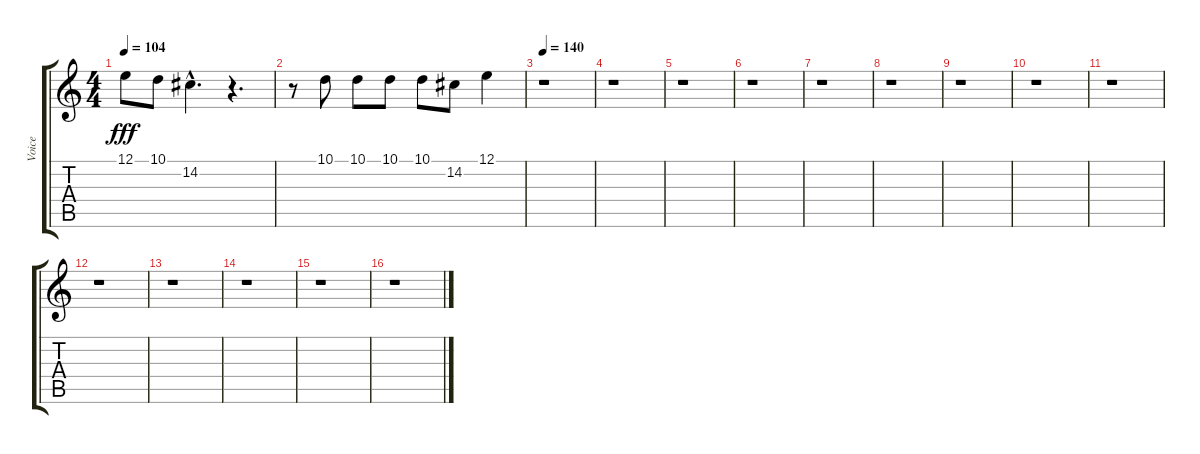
\track ("Voice" "Voice") {instrument shakuhachi}
\staff {score tabs}
\tuning (E4 B3 G3 D3 A2 E2) {hide}
\ts (4 4)
\tempo 104
\clef g2
\ks c
12.1.8{dy fff} 10.1.8 14.2{hac}.4{d} r.4{d} |
r.8 10.1.8 10.1.8 10.1.8 10.1.8 14.2.8 12.1.4 |
\tempo 140
r.1 |
r.1 |
r.1 |
r.1 |
r.1 |
r.1 |
r.1 |
r.1 |
r.1 |
r.1 |
r.1 |
r.1 |
r.1 |
r.1
